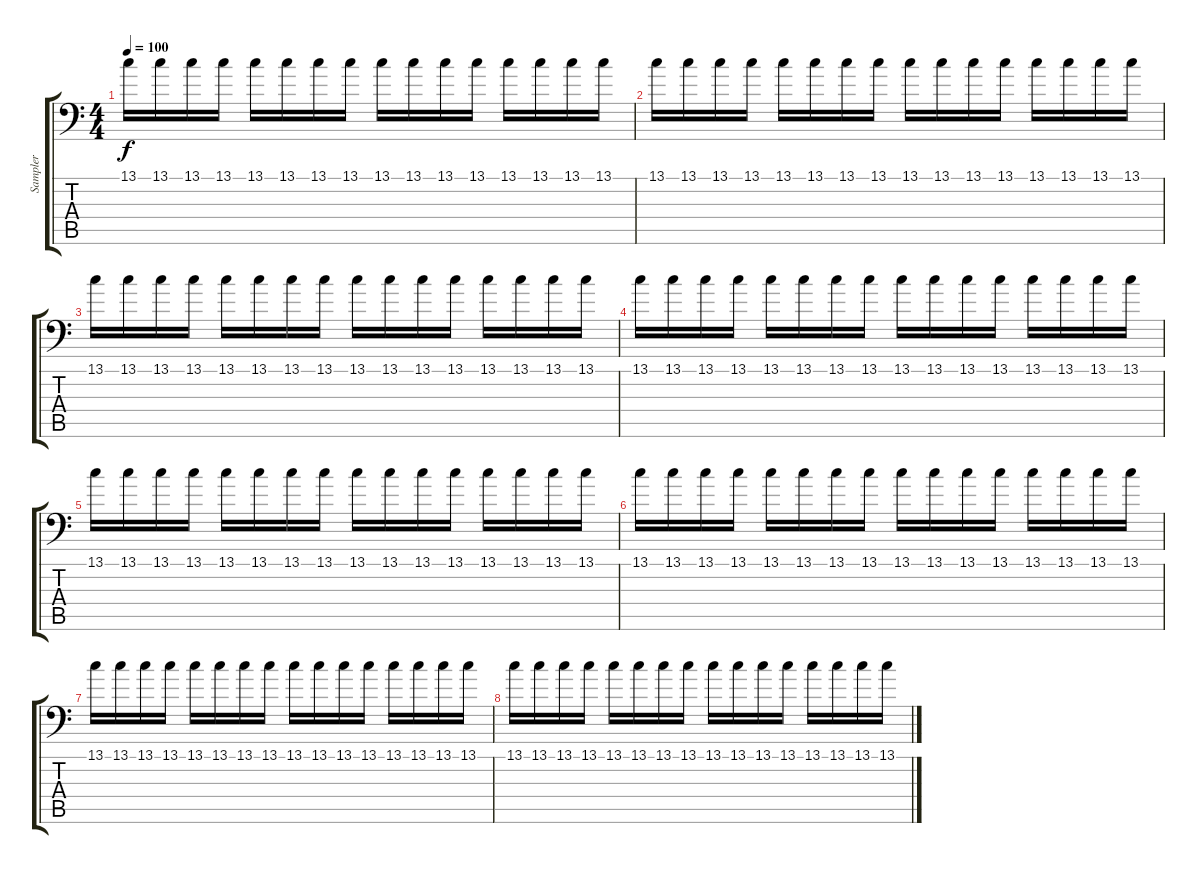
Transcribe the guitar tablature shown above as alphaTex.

\track ("Sampler" "Sampler") {instrument lead5charang}
\staff {score tabs}
\tuning (B3 Gb3 D3 A2 E2 A1) {hide}
\ts (4 4)
\tempo 100
\clef f4
\ks c
13.1.16{dy f} 13.1.16 13.1.16 13.1.16 13.1.16 13.1.16 13.1.16 13.1.16 13.1.16 13.1.16 13.1.16 13.1.16 13.1.16 13.1.16 13.1.16 13.1.16 |
13.1.16 13.1.16 13.1.16 13.1.16 13.1.16 13.1.16 13.1.16 13.1.16 13.1.16 13.1.16 13.1.16 13.1.16 13.1.16 13.1.16 13.1.16 13.1.16 |
13.1.16 13.1.16 13.1.16 13.1.16 13.1.16 13.1.16 13.1.16 13.1.16 13.1.16 13.1.16 13.1.16 13.1.16 13.1.16 13.1.16 13.1.16 13.1.16 |
13.1.16 13.1.16 13.1.16 13.1.16 13.1.16 13.1.16 13.1.16 13.1.16 13.1.16 13.1.16 13.1.16 13.1.16 13.1.16 13.1.16 13.1.16 13.1.16 |
13.1.16 13.1.16 13.1.16 13.1.16 13.1.16 13.1.16 13.1.16 13.1.16 13.1.16 13.1.16 13.1.16 13.1.16 13.1.16 13.1.16 13.1.16 13.1.16 |
13.1.16 13.1.16 13.1.16 13.1.16 13.1.16 13.1.16 13.1.16 13.1.16 13.1.16 13.1.16 13.1.16 13.1.16 13.1.16 13.1.16 13.1.16 13.1.16 |
13.1.16 13.1.16 13.1.16 13.1.16 13.1.16 13.1.16 13.1.16 13.1.16 13.1.16 13.1.16 13.1.16 13.1.16 13.1.16 13.1.16 13.1.16 13.1.16 |
13.1.16 13.1.16 13.1.16 13.1.16 13.1.16 13.1.16 13.1.16 13.1.16 13.1.16 13.1.16 13.1.16 13.1.16 13.1.16 13.1.16 13.1.16 13.1.16
